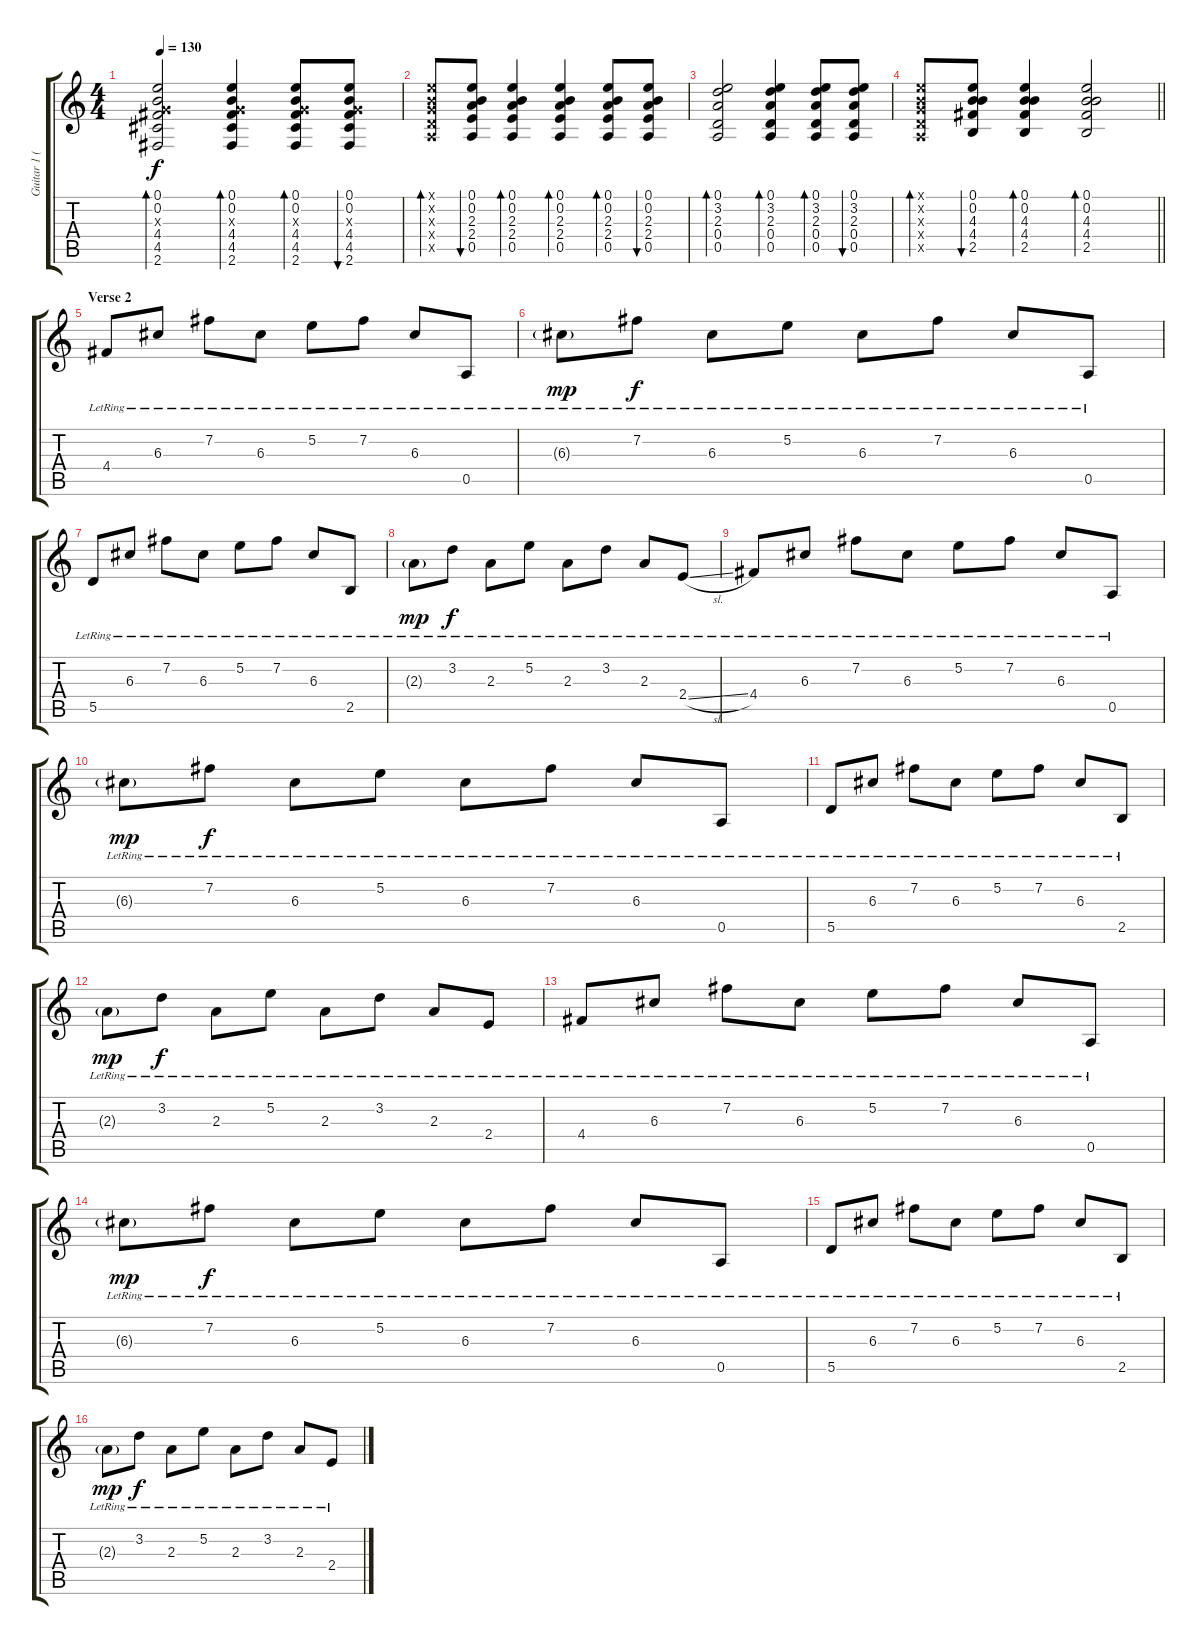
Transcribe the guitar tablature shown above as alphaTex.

\track ("Guitar 1 (stereo)" "Guitar 1 (") {instrument acousticguitarnylon}
\staff {score tabs}
\tuning (E4 B3 G3 D3 A2 E2) {hide}
\ts (4 4)
\tempo 130
\clef g2
\ks c
(0.1 0.2 0.3{x} 4.4 4.5 2.6).2{bd 30 dy f} (0.1 0.2 0.3{x} 4.4 4.5 2.6).4{bd 30} (0.1 0.2 0.3{x} 4.4 4.5 2.6).8{bd 30} (0.1 0.2 0.3{x} 4.4 4.5 2.6).8{bu 30} |
(0.1{x} 0.2{x} 0.3{x} 0.4{x} 0.5{x}).8{bd 30} (0.1 0.2 2.3 2.4 0.5).8{bu 30} (0.1 0.2 2.3 2.4 0.5).4{bd 30} (0.1 0.2 2.3 2.4 0.5).4{bd 30} (0.1 0.2 2.3 2.4 0.5).8{bd 30} (0.1 0.2 2.3 2.4 0.5).8{bu 30} |
(0.1 3.2 2.3 0.4 0.5).2{bd 30} (0.1 3.2 2.3 0.4 0.5).4{bd 30} (0.1 3.2 2.3 0.4 0.5).8{bd 30} (0.1 3.2 2.3 0.4 0.5).8{bu 30} |
\barLineRight lightlight
(0.1{x} 0.2{x} 0.3{x} 0.4{x} 0.5{x}).8{bd 30} (0.1 0.2 4.3 4.4 2.5).8{bu 30} (0.1 0.2 4.3 4.4 2.5).4{bd 30} (0.1 0.2 4.3 4.4 2.5).2{bd 30} |
\section ("" "Verse 2")
4.4{lr}.8 6.3{lr}.8 7.2{lr}.8 6.3{lr}.8 5.2{lr}.8 7.2{lr}.8 6.3{lr}.8 0.5{lr}.8 |
6.3{g lr}.8{dy mp} 7.2{lr}.8{dy f} 6.3{lr}.8 5.2{lr}.8 6.3{lr}.8 7.2{lr}.8 6.3{lr}.8 0.5{lr}.8 |
5.5{lr}.8 6.3{lr}.8 7.2{lr}.8 6.3{lr}.8 5.2{lr}.8 7.2{lr}.8 6.3{lr}.8 2.5{lr}.8 |
2.3{g lr}.8{dy mp} 3.2{lr}.8{dy f} 2.3{lr}.8 5.2{lr}.8 2.3{lr}.8 3.2{lr}.8 2.3{lr}.8 2.4{sl lr}.8 |
4.4{lr}.8 6.3{lr}.8 7.2{lr}.8 6.3{lr}.8 5.2{lr}.8 7.2{lr}.8 6.3{lr}.8 0.5{lr}.8 |
6.3{g lr}.8{dy mp} 7.2{lr}.8{dy f} 6.3{lr}.8 5.2{lr}.8 6.3{lr}.8 7.2{lr}.8 6.3{lr}.8 0.5{lr}.8 |
5.5{lr}.8 6.3{lr}.8 7.2{lr}.8 6.3{lr}.8 5.2{lr}.8 7.2{lr}.8 6.3{lr}.8 2.5{lr}.8 |
2.3{g lr}.8{dy mp} 3.2{lr}.8{dy f} 2.3{lr}.8 5.2{lr}.8 2.3{lr}.8 3.2{lr}.8 2.3{lr}.8 2.4{lr}.8 |
4.4{lr}.8 6.3{lr}.8 7.2{lr}.8 6.3{lr}.8 5.2{lr}.8 7.2{lr}.8 6.3{lr}.8 0.5{lr}.8 |
6.3{g lr}.8{dy mp} 7.2{lr}.8{dy f} 6.3{lr}.8 5.2{lr}.8 6.3{lr}.8 7.2{lr}.8 6.3{lr}.8 0.5{lr}.8 |
5.5{lr}.8 6.3{lr}.8 7.2{lr}.8 6.3{lr}.8 5.2{lr}.8 7.2{lr}.8 6.3{lr}.8 2.5{lr}.8 |
2.3{g lr}.8{dy mp} 3.2{lr}.8{dy f} 2.3{lr}.8 5.2{lr}.8 2.3{lr}.8 3.2{lr}.8 2.3{lr}.8 2.4{sl lr}.8
